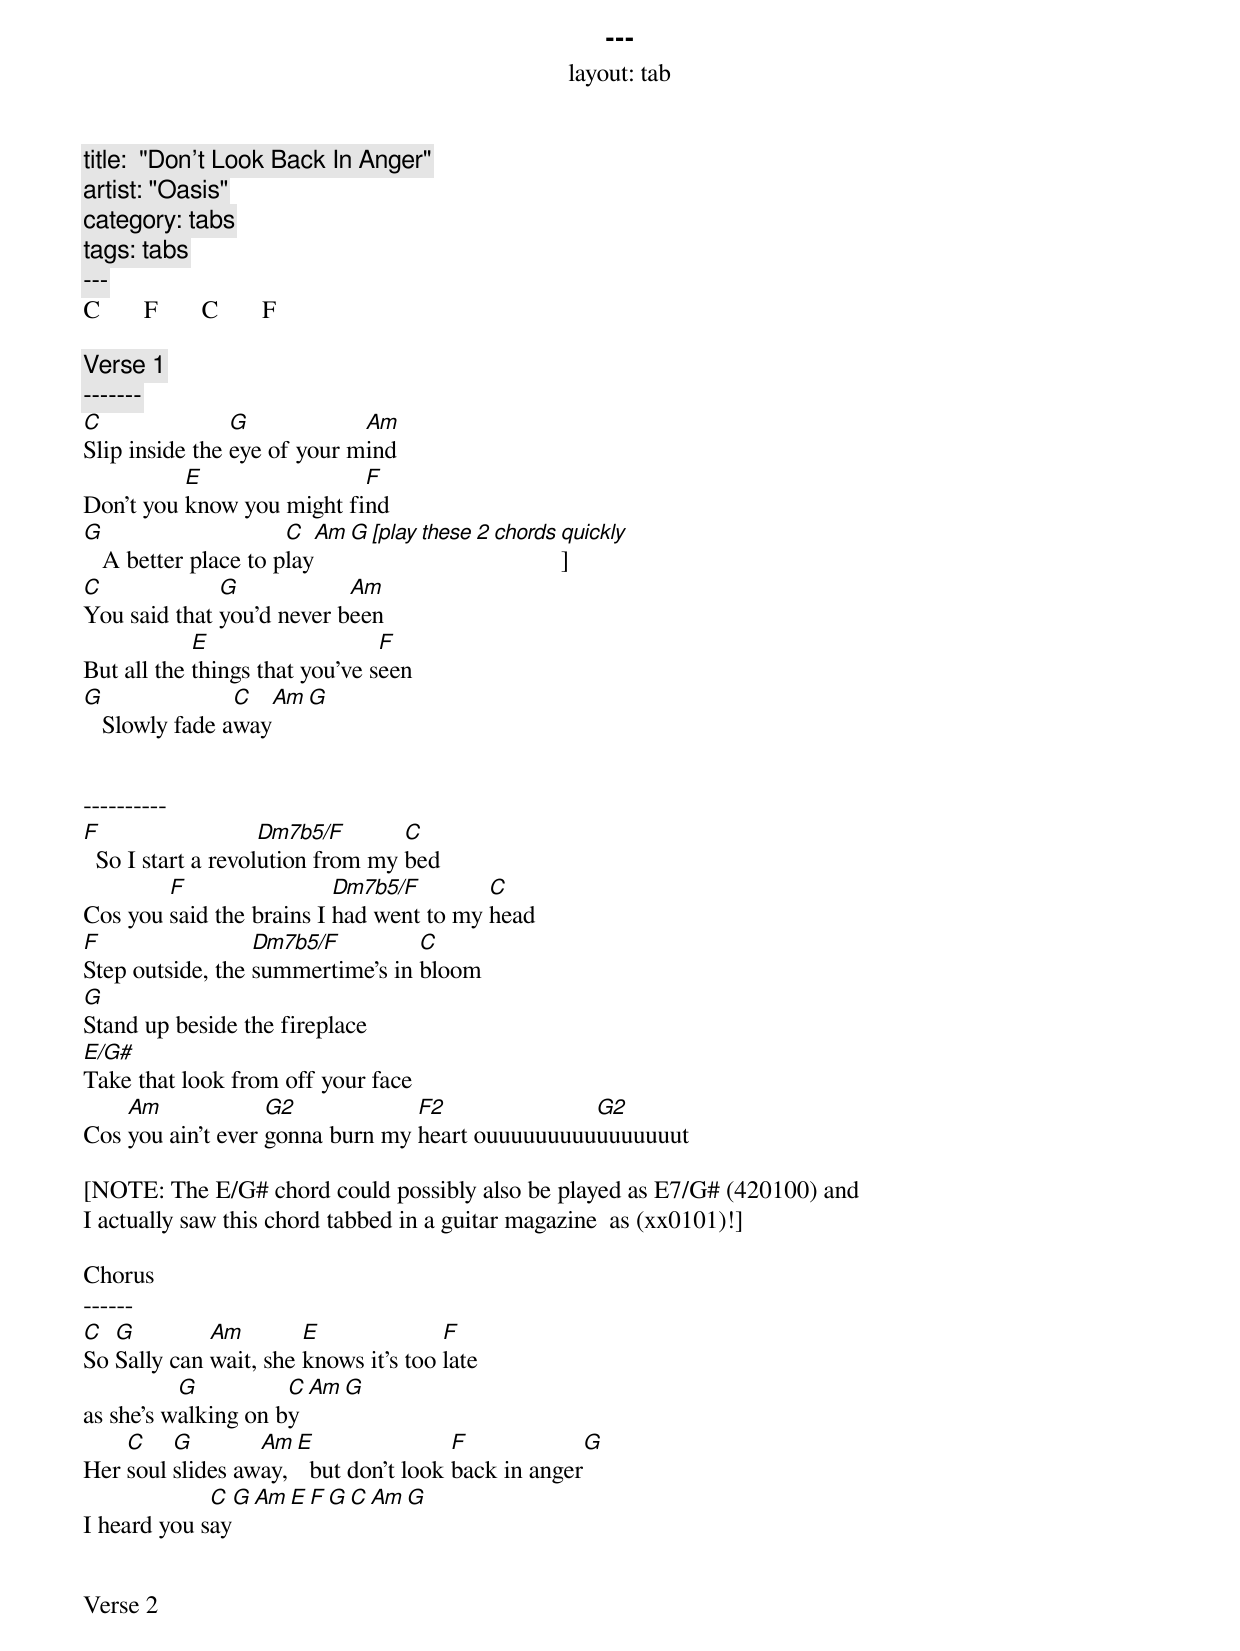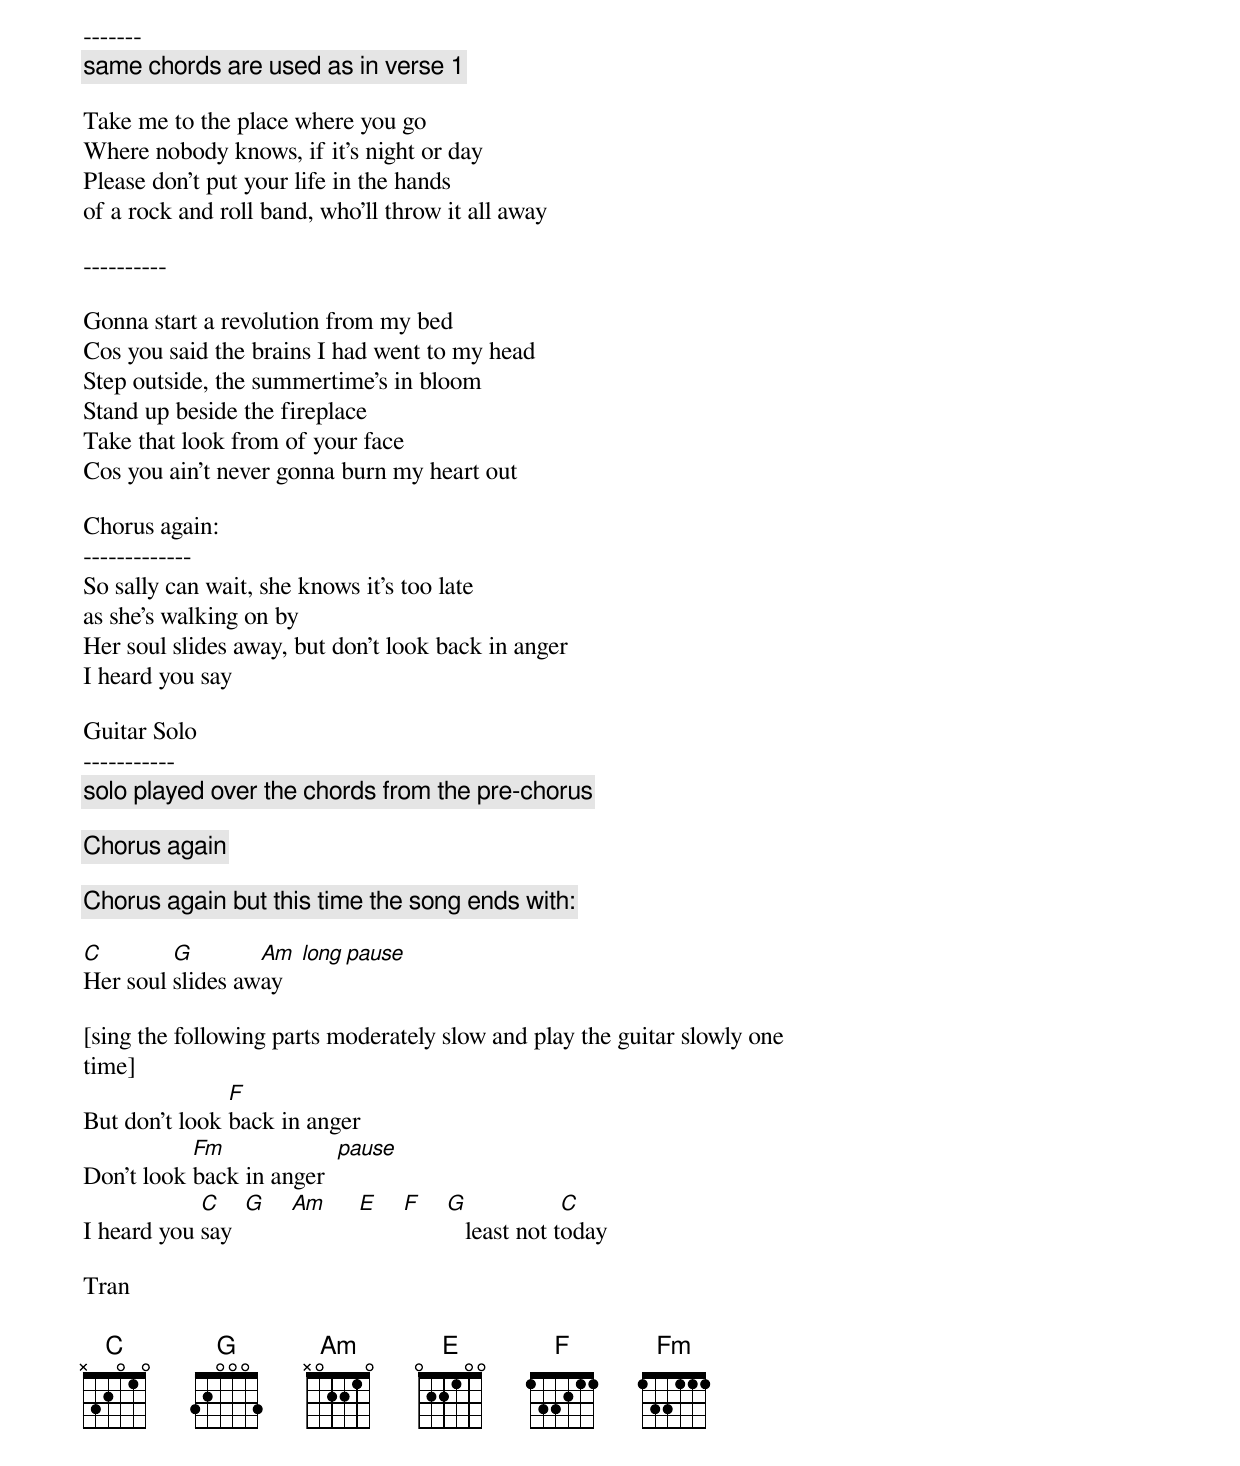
---
layout: tab
title:  "Don't Look Back In Anger"
artist: "Oasis"
category: tabs
tags: tabs
---
C       F       C       F

Verse 1
-------
C               G            Am
Slip inside the eye of your mind
          E                F
Don't you know you might find
G                     C      Am G  [play these 2 chords quickly]
   A better place to play
C             G            Am
You said that you'd never been
            E                   F
But all the things that you've seen
G               C     Am G
   Slowly fade away


----------
F                   Dm7b5/F       C
  So I start a revolution from my bed
        F                 Dm7b5/F        C
Cos you said the brains I had went to my head
F                 Dm7b5/F         C
Step outside, the summertime's in bloom
G
Stand up beside the fireplace
E/G#
Take that look from off your face
    Am             G2            F2              G2
Cos you ain't ever gonna burn my heart ouuuuuuuuuuuuuuuut

[NOTE: The E/G# chord could possibly also be played as E7/G# (420100) and
I actually saw this chord tabbed in a guitar magazine  as (xx0101)!]

Chorus
------
C  G         Am        E              F
So Sally can wait, she knows it's too late
          G          C   Am G
as she's walking on by
    C    G        Am  E                F             G
Her soul slides away,   but don't look back in anger
             C     G    Am    E    F    G     C     Am G
I heard you say


Verse 2
-------
[same chords are used as in verse 1]

Take me to the place where you go
Where nobody knows, if it's night or day
Please don't put your life in the hands
of a rock and roll band, who'll throw it all away

----------

Gonna start a revolution from my bed
Cos you said the brains I had went to my head
Step outside, the summertime's in bloom
Stand up beside the fireplace
Take that look from of your face
Cos you ain't never gonna burn my heart out

Chorus again:
-------------
So sally can wait, she knows it's too late
as she's walking on by
Her soul slides away, but don't look back in anger
I heard you say

Guitar Solo
-----------
[solo played over the chords from the pre-chorus]

[Chorus again]

[Chorus again] but this time the song ends with:

C        G        Am
Her soul slides away   [long pause]

[sing the following parts moderately slow and play the guitar slowly one
time]
               F
But don't look back in anger
           Fm
Don't look back in anger  [pause]
            C    G   Am   E   F   G             C
I heard you say                      least not today

Tran
</pre>
